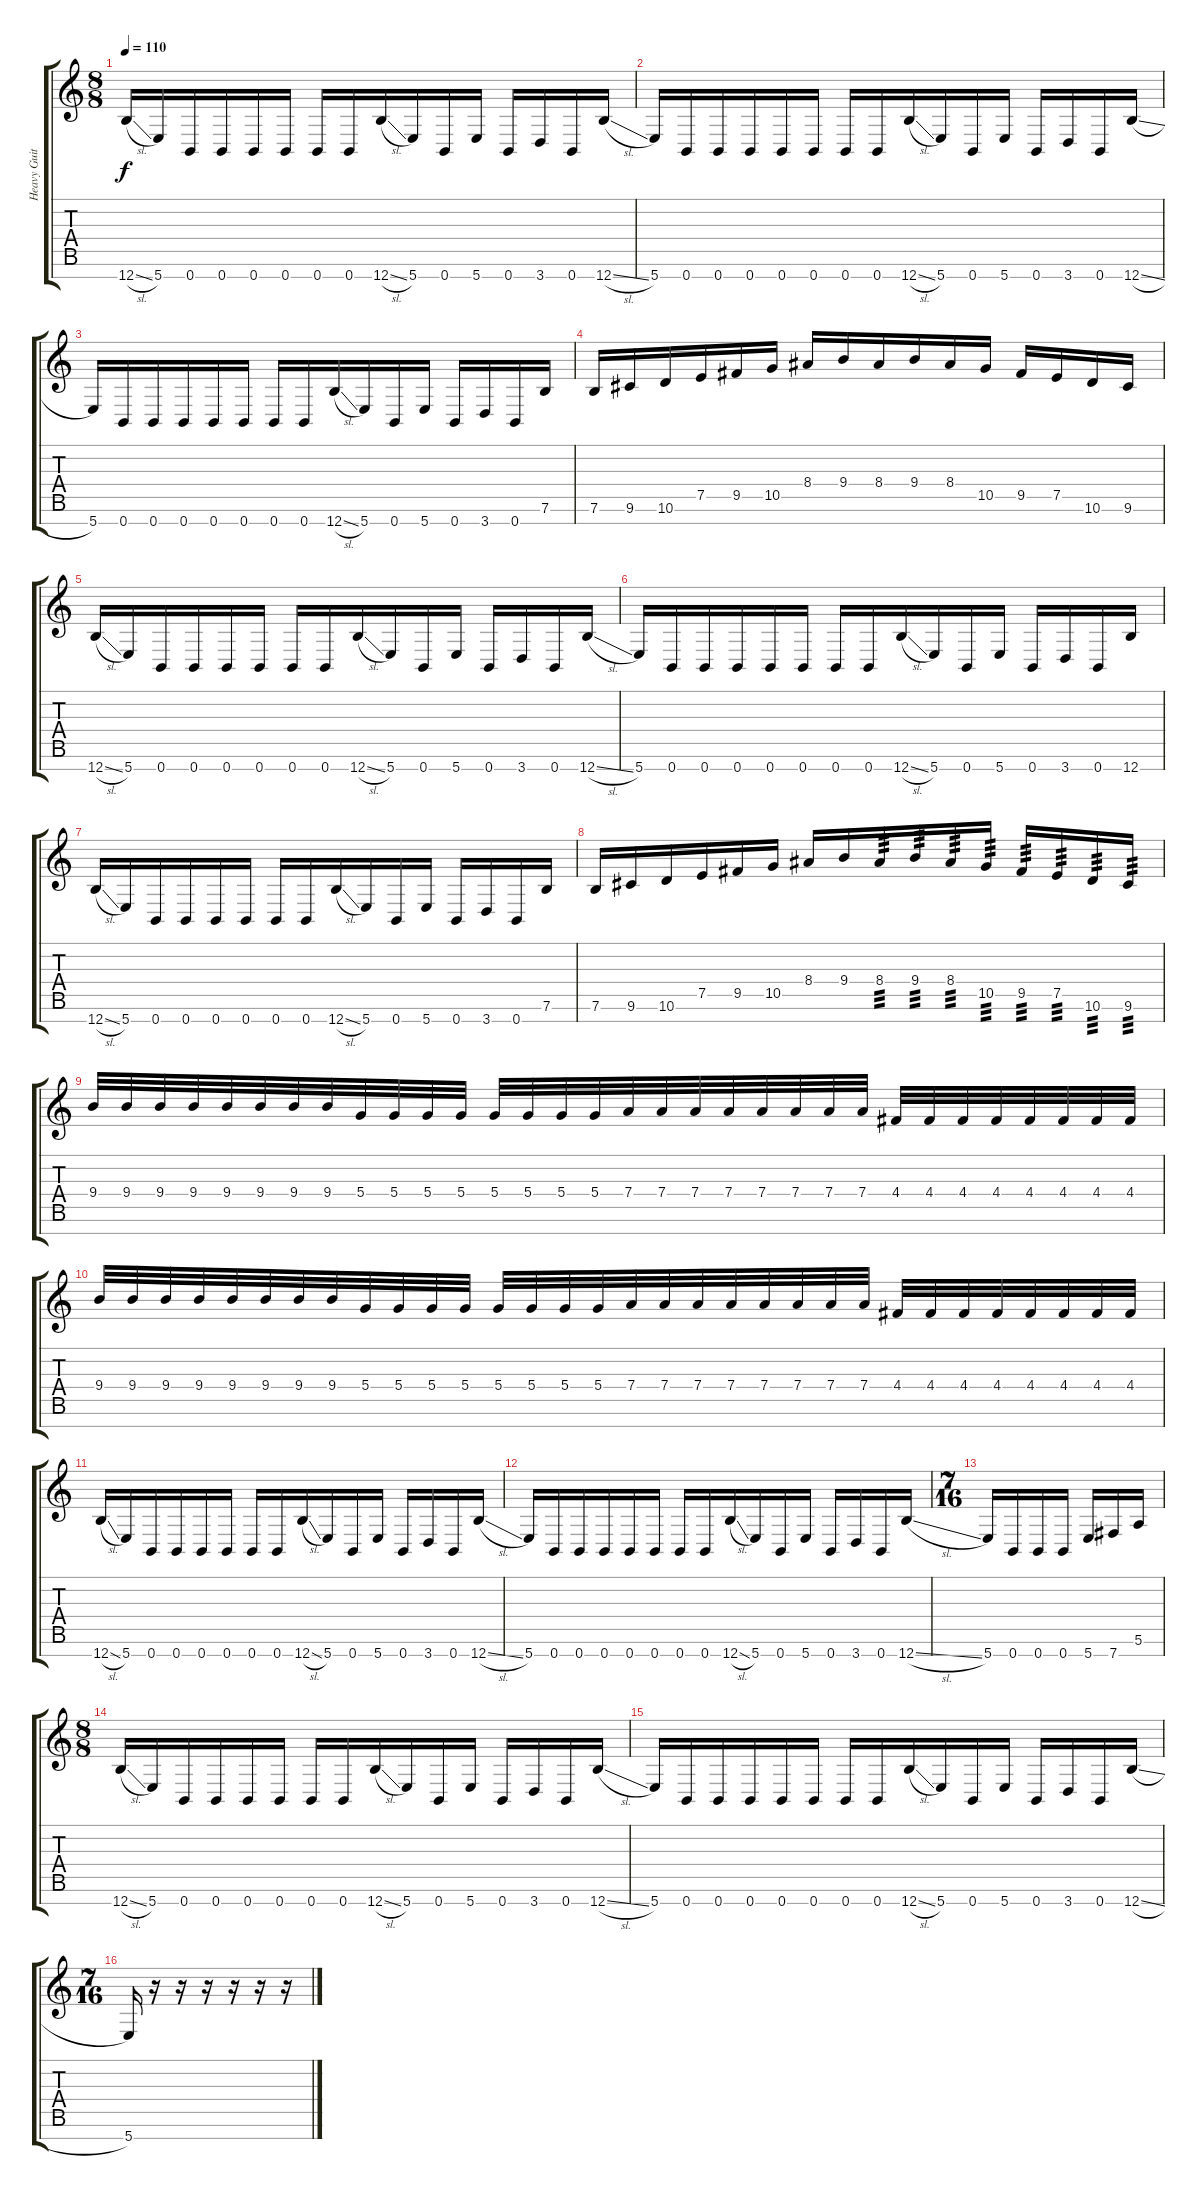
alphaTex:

\track ("Heavy Guitar 1" "Heavy Guit") {instrument overdrivenguitar}
\staff {score tabs}
\tuning (E4 B3 G3 D3 A2 E2 B1) {hide}
\ts (8 8)
\tempo 110
\clef g2
\ks c
12.7{sl}.16{dy f} 5.7.16 0.7.16 0.7.16 0.7.16 0.7.16 0.7.16 0.7.16 12.7{sl}.16 5.7.16 0.7.16 5.7.16 0.7.16 3.7.16 0.7.16 12.7{sl}.16 |
5.7.16 0.7.16 0.7.16 0.7.16 0.7.16 0.7.16 0.7.16 0.7.16 12.7{sl}.16 5.7.16 0.7.16 5.7.16 0.7.16 3.7.16 0.7.16 12.7{sl}.16 |
5.7.16 0.7.16 0.7.16 0.7.16 0.7.16 0.7.16 0.7.16 0.7.16 12.7{sl}.16 5.7.16 0.7.16 5.7.16 0.7.16 3.7.16 0.7.16 7.6.16 |
7.6.16 9.6.16 10.6.16 7.5.16 9.5.16 10.5.16 8.4.16 9.4.16 8.4.16 9.4.16 8.4.16 10.5.16 9.5.16 7.5.16 10.6.16 9.6.16 |
12.7{sl}.16 5.7.16 0.7.16 0.7.16 0.7.16 0.7.16 0.7.16 0.7.16 12.7{sl}.16 5.7.16 0.7.16 5.7.16 0.7.16 3.7.16 0.7.16 12.7{sl}.16 |
5.7.16 0.7.16 0.7.16 0.7.16 0.7.16 0.7.16 0.7.16 0.7.16 12.7{sl}.16 5.7.16 0.7.16 5.7.16 0.7.16 3.7.16 0.7.16 12.7.16 |
12.7{sl}.16 5.7.16 0.7.16 0.7.16 0.7.16 0.7.16 0.7.16 0.7.16 12.7{sl}.16 5.7.16 0.7.16 5.7.16 0.7.16 3.7.16 0.7.16 7.6.16 |
7.6.16 9.6.16 10.6.16 7.5.16 9.5.16 10.5.16 8.4.16 9.4.16 8.4.16{tp 3} 9.4.16{tp 3} 8.4.16{tp 3} 10.5.16{tp 3} 9.5.16{tp 3} 7.5.16{tp 3} 10.6.16{tp 3} 9.6.16{tp 3} |
9.4.32 9.4.32 9.4.32 9.4.32 9.4.32 9.4.32 9.4.32 9.4.32 5.4.32 5.4.32 5.4.32 5.4.32 5.4.32 5.4.32 5.4.32 5.4.32 7.4.32 7.4.32 7.4.32 7.4.32 7.4.32 7.4.32 7.4.32 7.4.32 4.4.32 4.4.32 4.4.32 4.4.32 4.4.32 4.4.32 4.4.32 4.4.32 |
9.4.32 9.4.32 9.4.32 9.4.32 9.4.32 9.4.32 9.4.32 9.4.32 5.4.32 5.4.32 5.4.32 5.4.32 5.4.32 5.4.32 5.4.32 5.4.32 7.4.32 7.4.32 7.4.32 7.4.32 7.4.32 7.4.32 7.4.32 7.4.32 4.4.32 4.4.32 4.4.32 4.4.32 4.4.32 4.4.32 4.4.32 4.4.32 |
12.7{sl}.16 5.7.16 0.7.16 0.7.16 0.7.16 0.7.16 0.7.16 0.7.16 12.7{sl}.16 5.7.16 0.7.16 5.7.16 0.7.16 3.7.16 0.7.16 12.7{sl}.16 |
5.7.16 0.7.16 0.7.16 0.7.16 0.7.16 0.7.16 0.7.16 0.7.16 12.7{sl}.16 5.7.16 0.7.16 5.7.16 0.7.16 3.7.16 0.7.16 12.7{sl}.16 |
\ts (7 16)
5.7.16 0.7.16 0.7.16 0.7.16 5.7.16 7.7.16 5.6.16 |
\ts (8 8)
12.7{sl}.16 5.7.16 0.7.16 0.7.16 0.7.16 0.7.16 0.7.16 0.7.16 12.7{sl}.16 5.7.16 0.7.16 5.7.16 0.7.16 3.7.16 0.7.16 12.7{sl}.16 |
5.7.16 0.7.16 0.7.16 0.7.16 0.7.16 0.7.16 0.7.16 0.7.16 12.7{sl}.16 5.7.16 0.7.16 5.7.16 0.7.16 3.7.16 0.7.16 12.7{sl}.16 |
\ts (7 16)
5.7.16 r.16 r.16 r.16 r.16 r.16 r.16
